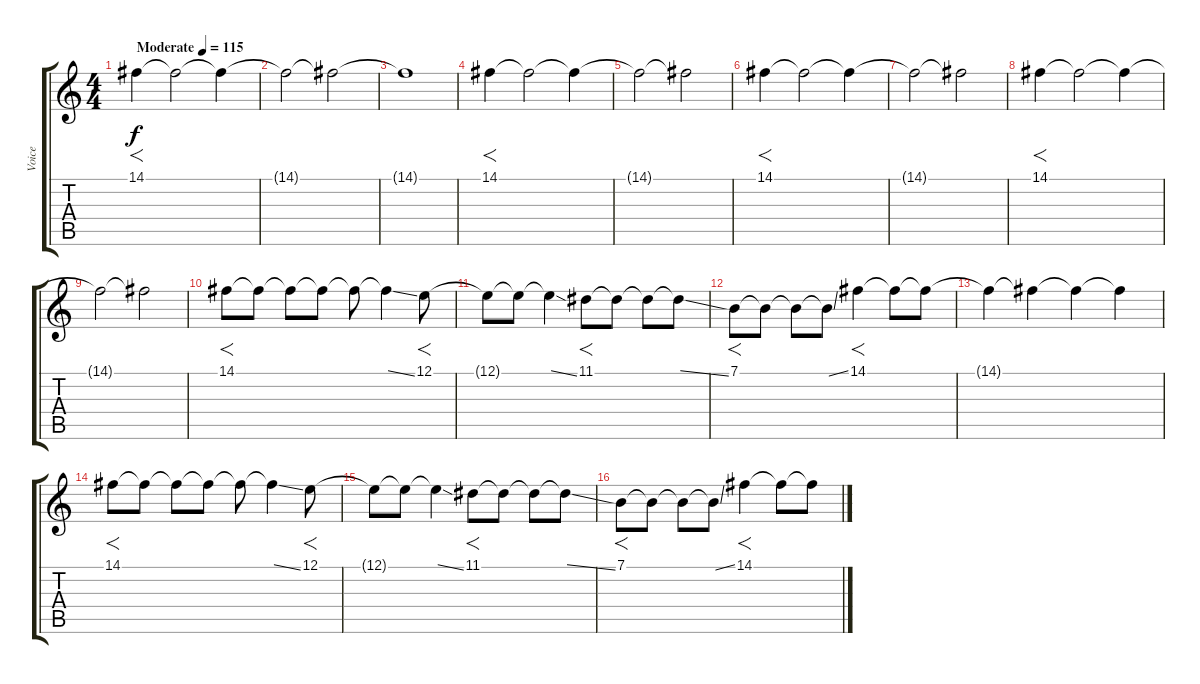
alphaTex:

\track ("Voice" "Voice") {instrument synthvoice}
\staff {score tabs}
\tuning (E4 B3 G3 D3 A2 E2) {hide}
\ts (4 4)
\tempo (115 "Moderate")
\clef g2
\ks c
14.1.4{f dy f instrument synthvoice} 14.1{t}.2 14.1{t}.4 |
14.1{t}.2 14.1{t}.2{volume 4} |
14.1{t}.1 |
14.1.4{f volume 16} 14.1{t}.2 14.1{t}.4{volume 4} |
14.1{t}.2 14.1{t}.2 |
14.1.4{f volume 16} 14.1{t}.2 14.1{t}.4{volume 4} |
14.1{t}.2 14.1{t}.2 |
14.1.4{f volume 16} 14.1{t}.2 14.1{t}.4{volume 4} |
14.1{t}.2 14.1{t}.2 |
14.1.8{f volume 16} 14.1{t}.8 14.1{t}.8 14.1{t}.8 14.1{t}.8 14.1{ss t}.4 12.1.8{f} |
12.1{t}.8 12.1{t}.8 12.1{ss t}.4 11.1.8{f} 11.1{t}.8 11.1{t}.8 11.1{ss t}.8 |
7.1.8{f} 7.1{t}.8 7.1{t}.8 7.1{ss t}.8 14.1.4{f} 14.1{t}.8 14.1{t}.8 |
14.1{t}.4 14.1{t}.4{volume 6} 14.1{t}.4 14.1{t}.4 |
14.1.8{f volume 16} 14.1{t}.8 14.1{t}.8 14.1{t}.8 14.1{t}.8 14.1{ss t}.4 12.1.8{f} |
12.1{t}.8 12.1{t}.8 12.1{ss t}.4 11.1.8{f} 11.1{t}.8 11.1{t}.8 11.1{ss t}.8 |
7.1.8{f} 7.1{t}.8 7.1{t}.8 7.1{ss t}.8 14.1.4{f} 14.1{t}.8 14.1{t}.8
